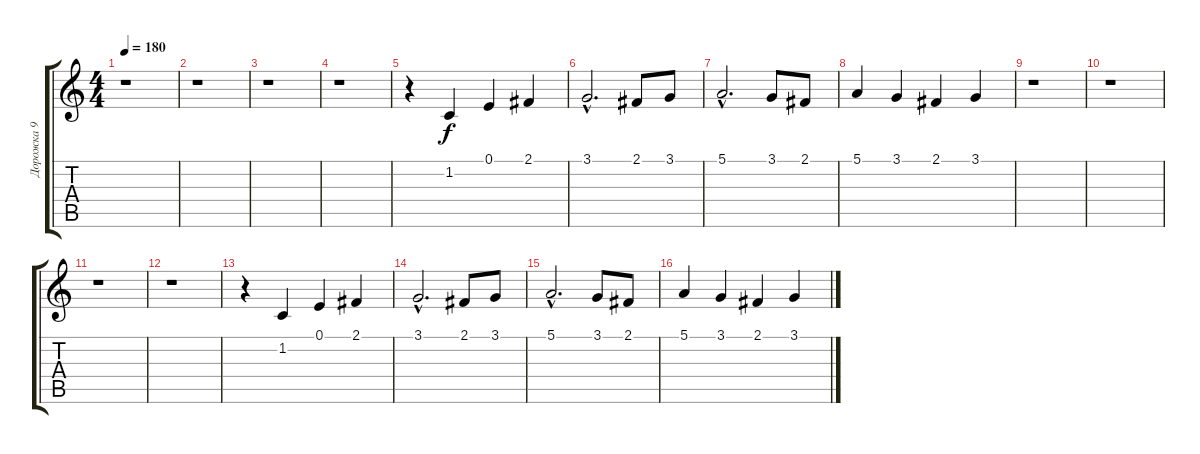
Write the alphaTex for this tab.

\track ("Дорожка 9" "Дорожка 9") {instrument brasssection}
\staff {score tabs}
\tuning (E4 B3 G3 D3 A2 E2) {hide}
\ts (4 4)
\tempo 180
\clef g2
\ks c
r.1{dy f} |
r.1 |
r.1 |
r.1 |
r.4 1.2.4 0.1.4 2.1.4 |
3.1{hac}.2{d} 2.1.8 3.1.8 |
5.1{hac}.2{d} 3.1.8 2.1.8 |
5.1.4 3.1.4 2.1.4 3.1.4 |
r.1 |
r.1 |
r.1 |
r.1 |
r.4 1.2.4 0.1.4 2.1.4 |
3.1{hac}.2{d} 2.1.8 3.1.8 |
5.1{hac}.2{d} 3.1.8 2.1.8 |
5.1.4 3.1.4 2.1.4 3.1.4
